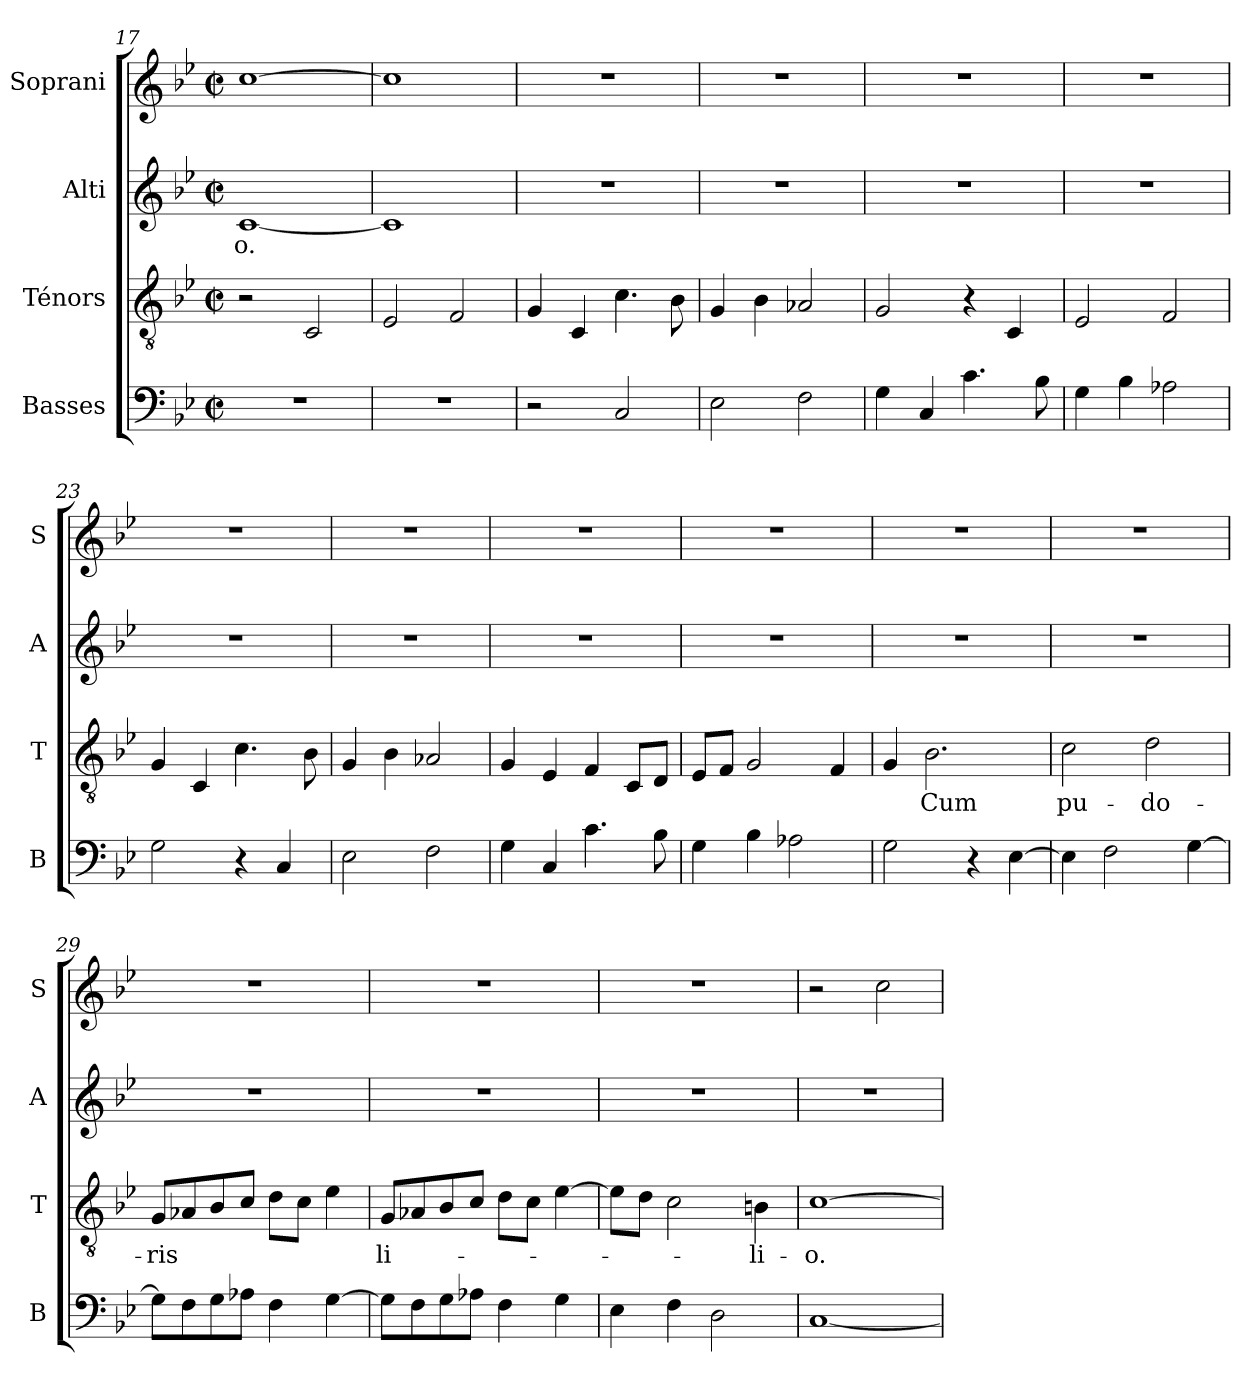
**kern	**kern	**text	**kern	**text	**kern
*part4	*part3	*part3	*part2	*part2	*part1
*staff4	*staff3	*staff3	*staff2	*staff2	*staff1
*I"Basses	*I"Ténors	*	*I"Alti	*	*I"Soprani
*I'B	*I'T	*	*I'A	*	*I'S
*clefF4	*clefGv2	*	*clefG2	*	*clefG2
*	*ITrd-7c-12	*	*	*	*
*k[b-e-]	*k[b-e-]	*	*k[b-e-]	*	*k[b-e-]
*M4/4	*M4/4	*	*M4/4	*	*M4/4
*met(c|)	*met(c|)	*	*met(c|)	*	*met(c|)
=17	=17	=17	=17	=17	=17
!	!	!	!	!LO:LY:b	!
1r	2r	.	[1c	-o.	[1cc
.	2c/	.	.	.	.
=18	=18	=18	=18	=18	=18
1r	2e-/	.	1c]	.	1cc]
.	2f/	.	.	.	.
!!LO:LB:g=z
=19	=19	=19	=19	=19	=19
2r	4g/	.	1r	.	1r
.	4c/	.	.	.	.
2C/	4.cc\	.	.	.	.
.	8b-\	.	.	.	.
=20	=20	=20	=20	=20	=20
2E-\	4g/	.	1r	.	1r
.	4b-\	.	.	.	.
2F\	2a-X/	.	.	.	.
=21	=21	=21	=21	=21	=21
4G\	2g/	.	1r	.	1r
4C/	.	.	.	.	.
4.c\	4r	.	.	.	.
.	4c/	.	.	.	.
8B-\	.	.	.	.	.
=22	=22	=22	=22	=22	=22
4G\	2e-/	.	1r	.	1r
4B-\	.	.	.	.	.
2A-X\	2f/	.	.	.	.
=23	=23	=23	=23	=23	=23
2G\	4g/	.	1r	.	1r
.	4c/	.	.	.	.
4r	4.cc\	.	.	.	.
4C/	.	.	.	.	.
.	8b-\	.	.	.	.
=24	=24	=24	=24	=24	=24
2E-\	4g/	.	1r	.	1r
.	4b-\	.	.	.	.
2F\	2a-X/	.	.	.	.
=25	=25	=25	=25	=25	=25
4G\	4g/	.	1r	.	1r
4C/	4e-/	.	.	.	.
4.c\	4f/	.	.	.	.
.	8c/L	.	.	.	.
8B-\	8d/J	.	.	.	.
=26	=26	=26	=26	=26	=26
4G\	8e-/L	.	1r	.	1r
.	8f/J	.	.	.	.
4B-\	2g/	.	.	.	.
2A-X\	.	.	.	.	.
.	4f/	.	.	.	.
=27	=27	=27	=27	=27	=27
2G\	4g/	.	1r	.	1r
!	!	!LO:LY:b	!	!	!
.	2.b-\	Cum	.	.	.
4r	.	.	.	.	.
[4E-\	.	.	.	.	.
=28	=28	=28	=28	=28	=28
!	!	!LO:LY:b	!	!	!
4E-\]	2cc\	pu-	1r	.	1r
2F\	.	.	.	.	.
!	!	!LO:LY:b	!	!	!
.	2dd\	-do-	.	.	.
[4G\	.	.	.	.	.
!!LO:PB:g=z
=29	=29	=29	=29	=29	=29
!	!	!LO:LY:b	!	!	!
8G\L]	8g/L	-ris	1r	.	1r
8F\	8a-X/	.	.	.	.
8G\	8b-/	.	.	.	.
8A-X\J	8cc/J	.	.	.	.
4F\	8dd\L	.	.	.	.
.	8cc\J	.	.	.	.
[4G\	4ee-\	.	.	.	.
=30	=30	=30	=30	=30	=30
!	!	!LO:LY:b	!	!	!
8G\L]	8g/L	li-	1r	.	1r
8F\	8a-X/	.	.	.	.
8G\	8b-/	.	.	.	.
8A-X\J	8cc/J	.	.	.	.
4F\	8dd\L	.	.	.	.
.	8cc\J	.	.	.	.
4G\	[4ee-\	.	.	.	.
=31	=31	=31	=31	=31	=31
4E-\	8ee-\L]	.	1r	.	1r
.	8dd\J	.	.	.	.
4F\	2cc\	.	.	.	.
2D\	.	.	.	.	.
!	!	!LO:LY:b	!	!	!
.	4bn\	-li-	.	.	.
=32	=32	=32	=32	=32	=32
!	!	!LO:LY:b	!	!	!
[1C	[1cc	-o.	1r	.	2r
.	.	.	.	.	2cc\
=	=	=	=	=	=
*-	*-	*-	*-	*-	*-
